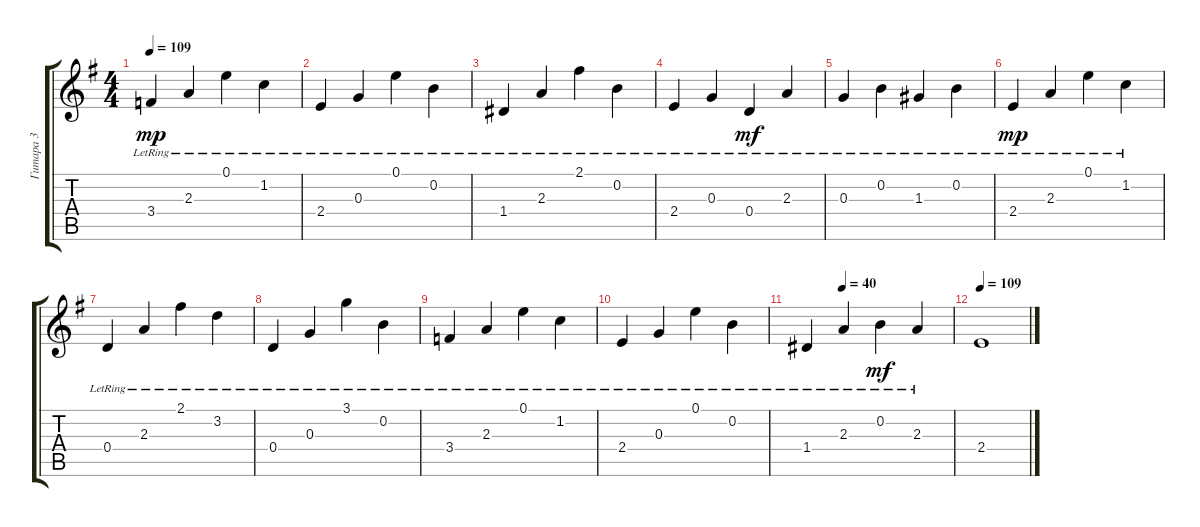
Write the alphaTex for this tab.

\track ("Гитара 3" "Гитара 3") {instrument acousticguitarsteel}
\staff {score tabs}
\tuning (E4 B3 G3 D3 A2 E2) {hide}
\ts (4 4)
\tempo 109
\clef g2
\ks eminor
3.4{lr}.4{dy mp} 2.3{lr}.4 0.1{lr}.4 1.2{lr}.4 |
2.4{lr}.4 0.3{lr}.4 0.1{lr}.4 0.2{lr}.4 |
1.4{lr}.4 2.3{lr}.4 2.1{lr}.4 0.2{lr}.4 |
2.4{lr}.4 0.3{lr}.4 0.4{lr}.4{dy mf} 2.3{lr}.4 |
0.3{lr}.4 0.2{lr}.4 1.3{lr}.4 0.2{lr}.4 |
2.4{lr}.4{dy mp} 2.3{lr}.4 0.1{lr}.4 1.2{lr}.4 |
0.4{lr}.4 2.3{lr}.4 2.1{lr}.4 3.2{lr}.4 |
0.4{lr}.4 0.3{lr}.4 3.1{lr}.4 0.2{lr}.4 |
3.4{lr}.4 2.3{lr}.4 0.1{lr}.4 1.2{lr}.4 |
2.4{lr}.4 0.3{lr}.4 0.1{lr}.4 0.2{lr}.4 |
\tempo (40 0.25)
1.4{lr}.4 2.3{lr}.4 0.2{lr}.4{dy mf} 2.3{lr}.4 |
\tempo 109
2.4.1
